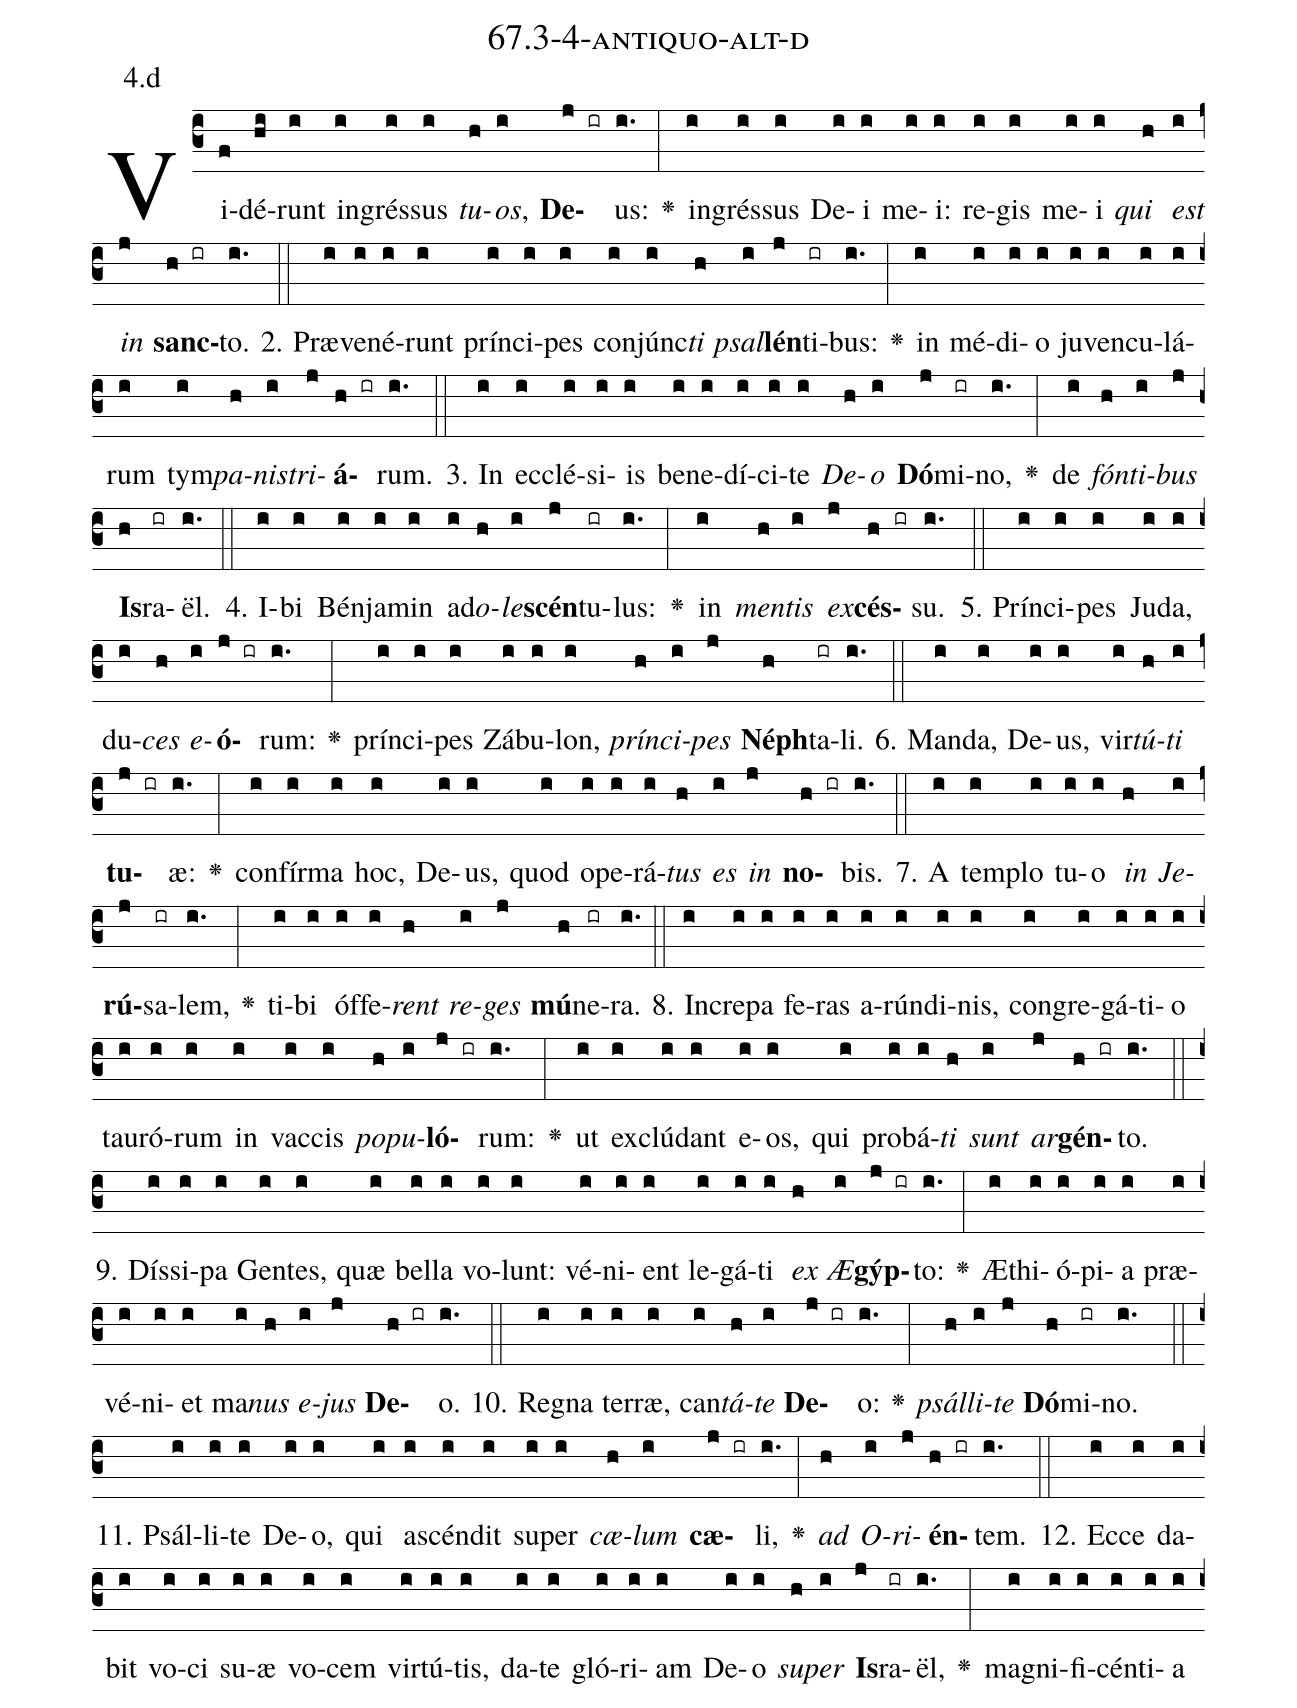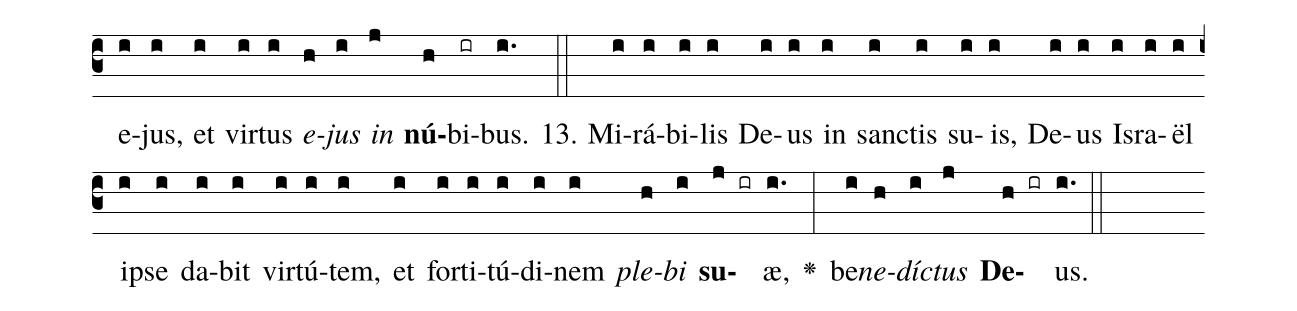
name: 67.3-4-antiquo-alt-d;
annotation: 4.d;
%%
(c3)Vi(f)dé(hi)runt(i) in(i)grés(i)sus(i) <i>tu</i>(h)<i>os</i>,(i) <b>De</b>(j ir)us:(i.) <v>\greheightstar</v>(:) in(i)grés(i)sus(i) De(i)i(i) me(i)i:(i) re(i)gis(i) me(i)i(i) <i>qui</i>(h) <i>est</i>(i) <i>in</i>(j) <b>sanc</b>(h ir)to.(i.) (::)
2. Præ(i)ve(i)né(i)runt(i) prín(i)ci(i)pes(i) con(i)júnc(i)<i>ti</i>(h) <i>psal</i>(i)<b>lén</b>(j)ti(ir)bus:(i.) <v>\greheightstar</v>(:) in(i) mé(i)di(i)o(i) ju(i)ven(i)cu(i)lá(i)rum(i) tym(i)<i>pa</i>(h)<i>nis</i>(i)<i>tri</i>(j)<b>á</b>(h ir)rum.(i.) (::)
3. In(i) ec(i)clé(i)si(i)is(i) be(i)ne(i)dí(i)ci(i)te(i) <i>De</i>(h)<i>o</i>(i) <b>Dó</b>(j)mi(ir)no,(i.) <v>\greheightstar</v>(:) de(i) <i>fón</i>(h)<i>ti</i>(i)<i>bus</i>(j) <b>Is</b>(h)ra(ir)ël.(i.) (::)
4. I(i)bi(i) Bén(i)ja(i)min(i) ad(i)<i>o</i>(h)<i>le</i>(i)<b>scén</b>(j)tu(ir)lus:(i.) <v>\greheightstar</v>(:) in(i) <i>men</i>(h)<i>tis</i>(i) <i>ex</i>(j)<b>cés</b>(h ir)su.(i.) (::)
5. Prín(i)ci(i)pes(i) Ju(i)da,(i) du(i)<i>ces</i>(h) <i>e</i>(i)<b>ó</b>(j ir)rum:(i.) <v>\greheightstar</v>(:) prín(i)ci(i)pes(i) Zá(i)bu(i)lon,(i) <i>prín</i>(h)<i>ci</i>(i)<i>pes</i>(j) <b>Néph</b>(h)ta(ir)li.(i.) (::)
6. Man(i)da,(i) De(i)us,(i) vir(i)<i>tú</i>(h)<i>ti</i>(i) <b>tu</b>(j ir)æ:(i.) <v>\greheightstar</v>(:) con(i)fír(i)ma(i) hoc,(i) De(i)us,(i) quod(i) o(i)pe(i)rá(i)<i>tus</i>(h) <i>es</i>(i) <i>in</i>(j) <b>no</b>(h ir)bis.(i.) (::)
7. A(i) tem(i)plo(i) tu(i)o(i) <i>in</i>(h) <i>Je</i>(i)<b>rú</b>(j)sa(ir)lem,(i.) <v>\greheightstar</v>(:) ti(i)bi(i) óf(i)fe(i)<i>rent</i>(h) <i>re</i>(i)<i>ges</i>(j) <b>mú</b>(h)ne(ir)ra.(i.) (::)
8. In(i)cre(i)pa(i) fe(i)ras(i) a(i)rún(i)di(i)nis,(i) con(i)gre(i)gá(i)ti(i)o(i) tau(i)ró(i)rum(i) in(i) vac(i)cis(i) <i>po</i>(h)<i>pu</i>(i)<b>ló</b>(j ir)rum:(i.) <v>\greheightstar</v>(:) ut(i) ex(i)clú(i)dant(i) e(i)os,(i) qui(i) pro(i)bá(i)<i>ti</i>(h) <i>sunt</i>(i) <i>ar</i>(j)<b>gén</b>(h ir)to.(i.) (::)
9. Dís(i)si(i)pa(i) Gen(i)tes,(i) quæ(i) bel(i)la(i) vo(i)lunt:(i) vé(i)ni(i)ent(i) le(i)gá(i)ti(i) <i>ex</i>(h) <i>Æ</i>(i)<b>gýp</b>(j ir)to:(i.) <v>\greheightstar</v>(:) Æ(i)thi(i)ó(i)pi(i)a(i) præ(i)vé(i)ni(i)et(i) ma(i)<i>nus</i>(h) <i>e</i>(i)<i>jus</i>(j) <b>De</b>(h ir)o.(i.) (::)
10. Re(i)gna(i) ter(i)ræ,(i) can(i)<i>tá</i>(h)<i>te</i>(i) <b>De</b>(j ir)o:(i.) <v>\greheightstar</v>(:) <i>psál</i>(h)<i>li</i>(i)<i>te</i>(j) <b>Dó</b>(h)mi(ir)no.(i.) (::)
11. Psál(i)li(i)te(i) De(i)o,(i) qui(i) a(i)scén(i)dit(i) su(i)per(i) <i>cæ</i>(h)<i>lum</i>(i) <b>cæ</b>(j ir)li,(i.) <v>\greheightstar</v>(:) <i>ad</i>(h) <i>O</i>(i)<i>ri</i>(j)<b>én</b>(h ir)tem.(i.) (::)
12. Ec(i)ce(i) da(i)bit(i) vo(i)ci(i) su(i)æ(i) vo(i)cem(i) vir(i)tú(i)tis,(i) da(i)te(i) gló(i)ri(i)am(i) De(i)o(i) <i>su</i>(h)<i>per</i>(i) <b>Is</b>(j)ra(ir)ël,(i.) <v>\greheightstar</v>(:) ma(i)gni(i)fi(i)cén(i)ti(i)a(i) e(i)jus,(i) et(i) vir(i)tus(i) <i>e</i>(h)<i>jus</i>(i) <i>in</i>(j) <b>nú</b>(h)bi(ir)bus.(i.) (::)
13. Mi(i)rá(i)bi(i)lis(i) De(i)us(i) in(i) sanc(i)tis(i) su(i)is,(i) De(i)us(i) Is(i)ra(i)ël(i) ip(i)se(i) da(i)bit(i) vir(i)tú(i)tem,(i) et(i) for(i)ti(i)tú(i)di(i)nem(i) <i>ple</i>(h)<i>bi</i>(i) <b>su</b>(j ir)æ,(i.) <v>\greheightstar</v>(:) be(i)<i>ne</i>(h)<i>díc</i>(i)<i>tus</i>(j) <b>De</b>(h ir)us.(i.) (::)
